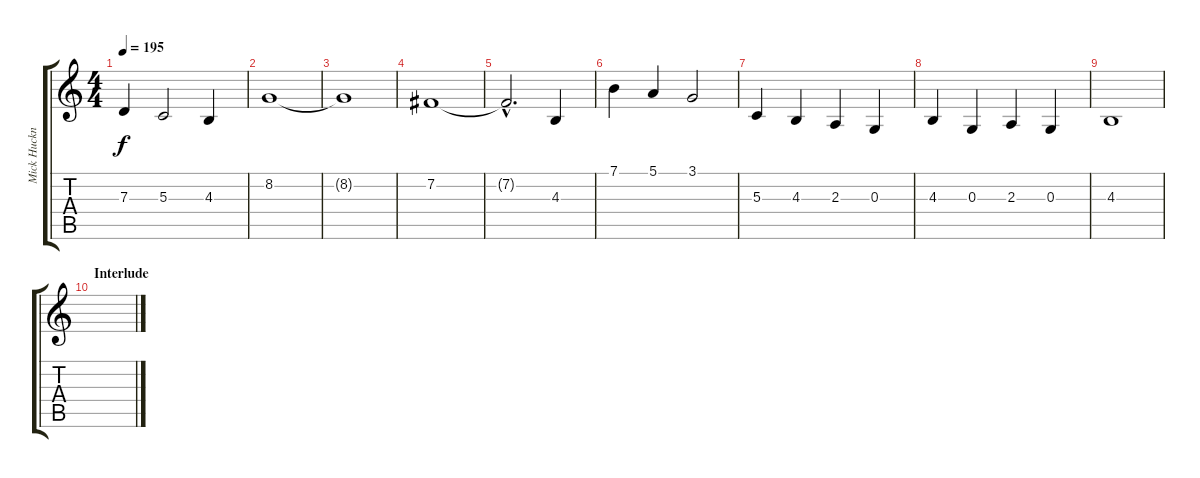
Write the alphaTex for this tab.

\track ("Mick Hucknall (Vocal)" "Mick Huckn") {instrument acousticgrandpiano}
\staff {score tabs}
\tuning (E4 B3 G3 D3 A2 E2) {hide}
\ts (4 4)
\tempo 195
\clef g2
\ks c
7.3{t}.4{dy f} 5.3.2 4.3.4 |
8.2.1 |
8.2{t}.1 |
7.2.1 |
7.2{hac t}.2{d} 4.3.4 |
7.1.4 5.1.4 3.1.2 |
5.3.4 4.3.4 2.3.4 0.3.4 |
4.3.4 0.3.4 2.3.4 0.3.4 |
4.3.1 |
\section ("" "Interlude")
